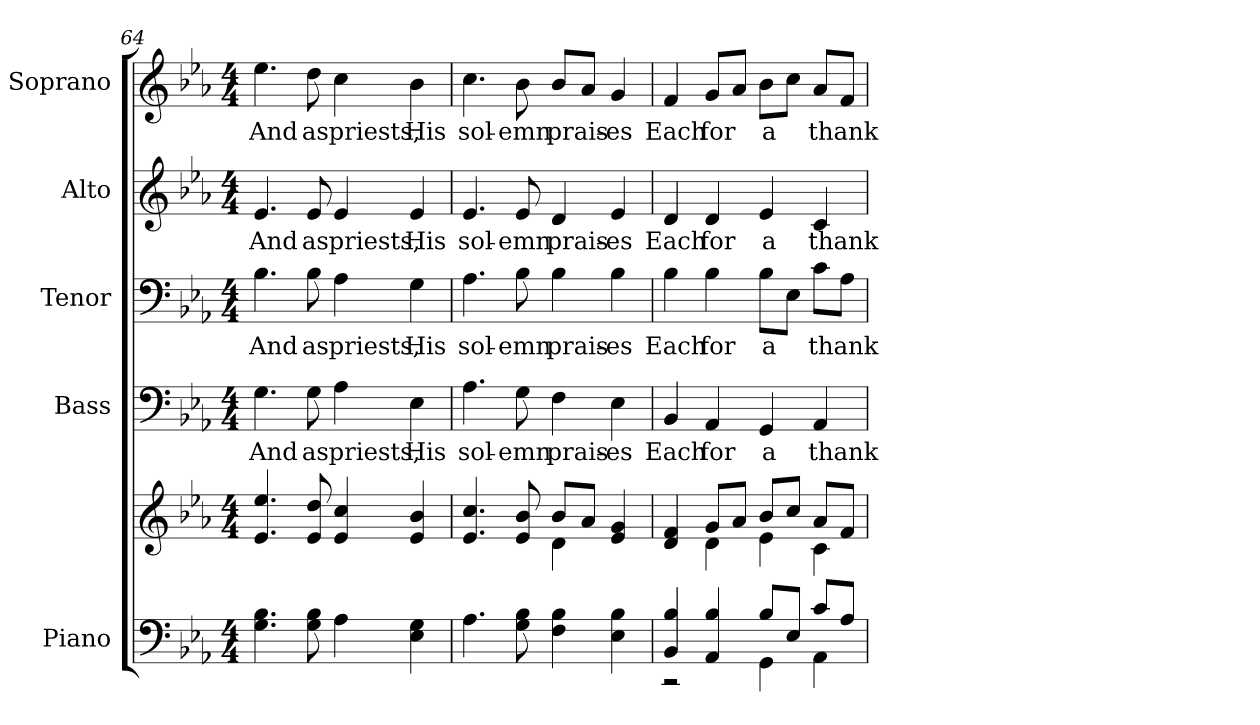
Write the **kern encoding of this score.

**kern	**kern	**kern	**text	**kern	**text	**kern	**text	**kern	**text
*part5	*part5	*part4	*part4	*part3	*part3	*part2	*part2	*part1	*part1
*staff6	*staff5	*staff4	*staff4	*staff3	*staff3	*staff2	*staff2	*staff1	*staff1
*I"Piano	*	*I"Bass	*	*I"Tenor	*	*I"Alto	*	*I"Soprano	*
*I'Pno.	*	*I'B.	*	*I'T.	*	*I'A.	*	*I'S.	*
*clefF4	*clefG2	*clefF4	*	*clefF4	*	*clefG2	*	*clefG2	*
*k[b-e-a-]	*k[b-e-a-]	*k[b-e-a-]	*	*k[b-e-a-]	*	*k[b-e-a-]	*	*k[b-e-a-]	*
*E-:	*E-:	*E-:	*	*E-:	*	*E-:	*	*E-:	*
*M4/4	*M4/4	*M4/4	*	*M4/4	*	*M4/4	*	*M4/4	*
=64	=64	=64	=64	=64	=64	=64	=64	=64	=64
!	!	!	!LO:LY:b:color=#000000	!	!	!	!	!	!
!	!	!	!	!	!LO:LY:b:color=#000000	!	!	!	!
!	!	!	!	!	!	!	!LO:LY:b:color=#000000	!	!
!	!	!	!	!	!	!	!	!	!LO:LY:b:color=#000000
4.Gi\ 4.B-i	4.e-i/ 4.ee-i	4.Gi\	And	4.B-i\	And	4.e-i/	And	4.ee-i\	And
!	!	!	!LO:LY:b:color=#000000	!	!	!	!	!	!
!	!	!	!	!	!LO:LY:b:color=#000000	!	!	!	!
!	!	!	!	!	!	!	!LO:LY:b:color=#000000	!	!
!	!	!	!	!	!	!	!	!	!LO:LY:b:color=#000000
8Gi\ 8B-i	8e-i/ 8ddi	8Gi\	as	8B-i\	as	8e-i/	as	8ddi\	as
!	!	!	!LO:LY:b:color=#000000	!	!	!	!	!	!
!	!	!	!	!	!LO:LY:b:color=#000000	!	!	!	!
!	!	!	!	!	!	!	!LO:LY:b:color=#000000	!	!
!	!	!	!	!	!	!	!	!	!LO:LY:b:color=#000000
4A-i\	4e-i/ 4cci	4A-i\	priests,	4A-i\	priests,	4e-i/	priests,	4cci\	priests,
!	!	!	!LO:LY:b:color=#000000	!	!	!	!	!	!
!	!	!	!	!	!LO:LY:b:color=#000000	!	!	!	!
!	!	!	!	!	!	!	!LO:LY:b:color=#000000	!	!
!	!	!	!	!	!	!	!	!	!LO:LY:b:color=#000000
4E-i\ 4Gi	4e-i/ 4b-i	4E-i\	His	4Gi\	His	4e-i/	His	4b-i\	His
!!LO:PB:g=z
=65	=65	=65	=65	=65	=65	=65	=65	=65	=65
*	*^	*	*	*	*	*	*	*	*
!	!	!	!	!LO:LY:b:color=#000000	!	!	!	!	!	!
!	!	!	!	!	!	!LO:LY:b:color=#000000	!	!	!	!
!	!	!	!	!	!	!	!	!LO:LY:b:color=#000000	!	!
!	!	!	!	!	!	!	!	!	!	!LO:LY:b:color=#000000
4.A-i\	4.e-i/ 4.cci	2ryy	4.A-i\	sol-	4.A-i\	sol-	4.e-i/	sol-	4.cci\	sol-
!	!	!	!	!LO:LY:b:color=#000000	!	!	!	!	!	!
!	!	!	!	!	!	!LO:LY:b:color=#000000	!	!	!	!
!	!	!	!	!	!	!	!	!LO:LY:b:color=#000000	!	!
!	!	!	!	!	!	!	!	!	!	!LO:LY:b:color=#000000
8Gi\ 8B-i	8e-i/ 8b-i	.	8Gi\	-emn	8B-i\	-emn	8e-i/	-emn	8b-i\	-emn
!	!	!	!	!LO:LY:b:color=#000000	!	!	!	!	!	!
!	!	!	!	!	!	!LO:LY:b:color=#000000	!	!	!	!
!	!	!	!	!	!	!	!	!LO:LY:b:color=#000000	!	!
!	!	!	!	!	!	!	!	!	!	!LO:LY:b:color=#000000
4Fi\ 4B-i	8b-i/L	4di\	4Fi\	prais-	4B-i\	prais-	4di/	prais-	8b-i/L	prais-
.	8a-i/J	.	.	.	.	.	.	.	8a-i/J	.
!	!	!	!	!LO:LY:b:color=#000000	!	!	!	!	!	!
!	!	!	!	!	!	!LO:LY:b:color=#000000	!	!	!	!
!	!	!	!	!	!	!	!	!LO:LY:b:color=#000000	!	!
!	!	!	!	!	!	!	!	!	!	!LO:LY:b:color=#000000
4E-i\ 4B-i	4e-i/ 4gi	4ryy	4E-i\	-es	4B-i\	-es	4e-i/	-es	4gi/	-es
=66	=66	=66	=66	=66	=66	=66	=66	=66	=66	=66
*^	*	*	*	*	*	*	*	*	*	*
!	!	!	!	!	!LO:LY:b:color=#000000	!	!	!	!	!	!
!	!	!	!	!	!	!	!LO:LY:b:color=#000000	!	!	!	!
!	!	!	!	!	!	!	!	!	!LO:LY:b:color=#000000	!	!
!	!	!	!	!	!	!	!	!	!	!	!LO:LY:b:color=#000000
4BB-i/ 4B-i	2r	4di/ 4fi	4ryy	4BB-i/	Each	4B-i\	Each	4di/	Each	4fi/	Each
!	!	!	!	!	!LO:LY:b:color=#000000	!	!	!	!	!	!
!	!	!	!	!	!	!	!LO:LY:b:color=#000000	!	!	!	!
!	!	!	!	!	!	!	!	!	!LO:LY:b:color=#000000	!	!
!	!	!	!	!	!	!	!	!	!	!	!LO:LY:b:color=#000000
4AA-i/ 4B-i	.	8gi/L	4di\	4AA-i/	for	4B-i\	for	4di/	for	8gi/L	for
.	.	8a-i/J	.	.	.	.	.	.	.	8a-i/J	.
!	!	!	!	!	!LO:LY:b:color=#000000	!	!	!	!	!	!
!	!	!	!	!	!	!	!LO:LY:b:color=#000000	!	!	!	!
!	!	!	!	!	!	!	!	!	!LO:LY:b:color=#000000	!	!
!	!	!	!	!	!	!	!	!	!	!	!LO:LY:b:color=#000000
8B-i/L	4GGi\	8b-i/L	4e-i\	4GGi/	a	8B-i\L	a	4e-i/	a	8b-i\L	a
8E-i/J	.	8cci/J	.	.	.	8E-i\J	.	.	.	8cci\J	.
!	!	!	!	!	!LO:LY:b:color=#000000	!	!	!	!	!	!
!	!	!	!	!	!	!	!LO:LY:b:color=#000000	!	!	!	!
!	!	!	!	!	!	!	!	!	!LO:LY:b:color=#000000	!	!
!	!	!	!	!	!	!	!	!	!	!	!LO:LY:b:color=#000000
8ci/L	4AA-i\	8a-i/L	4ci\	4AA-i/	thank	8ci\L	thank	4ci/	thank	8a-i/L	thank
8A-i/J	.	8fi/J	.	.	.	8A-i\J	.	.	.	8fi/J	.
*v	*v	*	*	*	*	*	*	*	*	*	*
*	*v	*v	*	*	*	*	*	*	*	*
=	=	=	=	=	=	=	=	=	=
*-	*-	*-	*-	*-	*-	*-	*-	*-	*-
